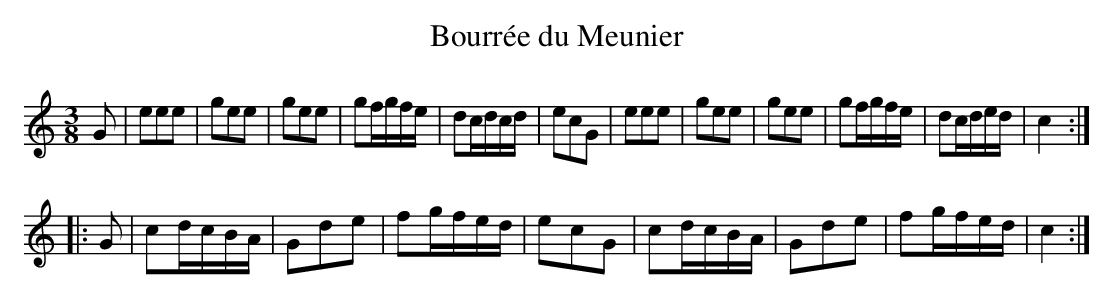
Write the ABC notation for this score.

X:1
T:Bourrée du Meunier
M:3/8
L:1/8
K:C
G|eee|gee|gee|gf/g/f/e/|dc/d/c/d/|ecG|\
eee|gee|gee|gf/g/f/e/|dc/d/e/d/|c2:|
|:G|cd/c/B/A/|Gde|fg/f/e/d/|ecG|\
cd/c/B/A/|Gde|fg/f/e/d/|c2:|
